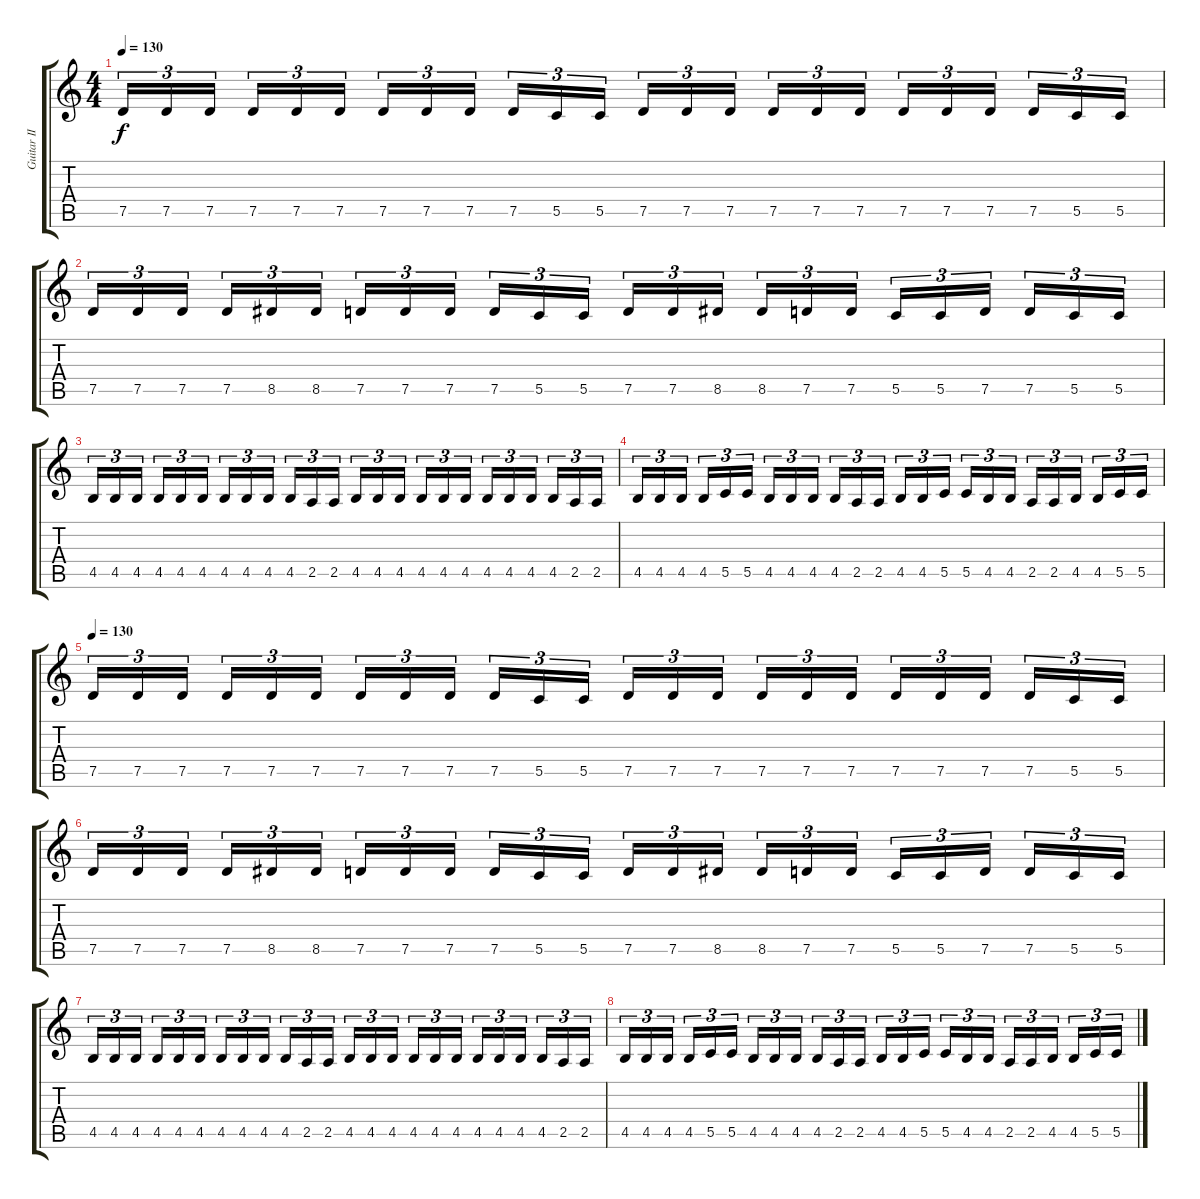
\track ("Guitar II" "Guitar II") {instrument distortionguitar}
\staff {score tabs}
\tuning (D4 A3 F3 C3 G2 D2) {hide}
\ts (4 4)
\tempo 130
\clef g2
\ks c
7.5.16{tu (3 2) dy f} 7.5.16{tu (3 2)} 7.5.16{tu (3 2)} 7.5.16{tu (3 2)} 7.5.16{tu (3 2)} 7.5.16{tu (3 2)} 7.5.16{tu (3 2)} 7.5.16{tu (3 2)} 7.5.16{tu (3 2)} 7.5.16{tu (3 2)} 5.5.16{tu (3 2)} 5.5.16{tu (3 2)} 7.5.16{tu (3 2)} 7.5.16{tu (3 2)} 7.5.16{tu (3 2)} 7.5.16{tu (3 2)} 7.5.16{tu (3 2)} 7.5.16{tu (3 2)} 7.5.16{tu (3 2)} 7.5.16{tu (3 2)} 7.5.16{tu (3 2)} 7.5.16{tu (3 2)} 5.5.16{tu (3 2)} 5.5.16{tu (3 2)} |
7.5.16{tu (3 2)} 7.5.16{tu (3 2)} 7.5.16{tu (3 2)} 7.5.16{tu (3 2)} 8.5.16{tu (3 2)} 8.5.16{tu (3 2)} 7.5.16{tu (3 2)} 7.5.16{tu (3 2)} 7.5.16{tu (3 2)} 7.5.16{tu (3 2)} 5.5.16{tu (3 2)} 5.5.16{tu (3 2)} 7.5.16{tu (3 2)} 7.5.16{tu (3 2)} 8.5.16{tu (3 2)} 8.5.16{tu (3 2)} 7.5.16{tu (3 2)} 7.5.16{tu (3 2)} 5.5.16{tu (3 2)} 5.5.16{tu (3 2)} 7.5.16{tu (3 2)} 7.5.16{tu (3 2)} 5.5.16{tu (3 2)} 5.5.16{tu (3 2)} |
4.5.16{tu (3 2)} 4.5.16{tu (3 2)} 4.5.16{tu (3 2)} 4.5.16{tu (3 2)} 4.5.16{tu (3 2)} 4.5.16{tu (3 2)} 4.5.16{tu (3 2)} 4.5.16{tu (3 2)} 4.5.16{tu (3 2)} 4.5.16{tu (3 2)} 2.5.16{tu (3 2)} 2.5.16{tu (3 2)} 4.5.16{tu (3 2)} 4.5.16{tu (3 2)} 4.5.16{tu (3 2)} 4.5.16{tu (3 2)} 4.5.16{tu (3 2)} 4.5.16{tu (3 2)} 4.5.16{tu (3 2)} 4.5.16{tu (3 2)} 4.5.16{tu (3 2)} 4.5.16{tu (3 2)} 2.5.16{tu (3 2)} 2.5.16{tu (3 2)} |
4.5.16{tu (3 2)} 4.5.16{tu (3 2)} 4.5.16{tu (3 2)} 4.5.16{tu (3 2)} 5.5.16{tu (3 2)} 5.5.16{tu (3 2)} 4.5.16{tu (3 2)} 4.5.16{tu (3 2)} 4.5.16{tu (3 2)} 4.5.16{tu (3 2)} 2.5.16{tu (3 2)} 2.5.16{tu (3 2)} 4.5.16{tu (3 2)} 4.5.16{tu (3 2)} 5.5.16{tu (3 2)} 5.5.16{tu (3 2)} 4.5.16{tu (3 2)} 4.5.16{tu (3 2)} 2.5.16{tu (3 2)} 2.5.16{tu (3 2)} 4.5.16{tu (3 2)} 4.5.16{tu (3 2)} 5.5.16{tu (3 2)} 5.5.16{tu (3 2)} |
\tempo 130
7.5.16{tu (3 2)} 7.5.16{tu (3 2)} 7.5.16{tu (3 2)} 7.5.16{tu (3 2)} 7.5.16{tu (3 2)} 7.5.16{tu (3 2)} 7.5.16{tu (3 2)} 7.5.16{tu (3 2)} 7.5.16{tu (3 2)} 7.5.16{tu (3 2)} 5.5.16{tu (3 2)} 5.5.16{tu (3 2)} 7.5.16{tu (3 2)} 7.5.16{tu (3 2)} 7.5.16{tu (3 2)} 7.5.16{tu (3 2)} 7.5.16{tu (3 2)} 7.5.16{tu (3 2)} 7.5.16{tu (3 2)} 7.5.16{tu (3 2)} 7.5.16{tu (3 2)} 7.5.16{tu (3 2)} 5.5.16{tu (3 2)} 5.5.16{tu (3 2)} |
7.5.16{tu (3 2)} 7.5.16{tu (3 2)} 7.5.16{tu (3 2)} 7.5.16{tu (3 2)} 8.5.16{tu (3 2)} 8.5.16{tu (3 2)} 7.5.16{tu (3 2)} 7.5.16{tu (3 2)} 7.5.16{tu (3 2)} 7.5.16{tu (3 2)} 5.5.16{tu (3 2)} 5.5.16{tu (3 2)} 7.5.16{tu (3 2)} 7.5.16{tu (3 2)} 8.5.16{tu (3 2)} 8.5.16{tu (3 2)} 7.5.16{tu (3 2)} 7.5.16{tu (3 2)} 5.5.16{tu (3 2)} 5.5.16{tu (3 2)} 7.5.16{tu (3 2)} 7.5.16{tu (3 2)} 5.5.16{tu (3 2)} 5.5.16{tu (3 2)} |
4.5.16{tu (3 2)} 4.5.16{tu (3 2)} 4.5.16{tu (3 2)} 4.5.16{tu (3 2)} 4.5.16{tu (3 2)} 4.5.16{tu (3 2)} 4.5.16{tu (3 2)} 4.5.16{tu (3 2)} 4.5.16{tu (3 2)} 4.5.16{tu (3 2)} 2.5.16{tu (3 2)} 2.5.16{tu (3 2)} 4.5.16{tu (3 2)} 4.5.16{tu (3 2)} 4.5.16{tu (3 2)} 4.5.16{tu (3 2)} 4.5.16{tu (3 2)} 4.5.16{tu (3 2)} 4.5.16{tu (3 2)} 4.5.16{tu (3 2)} 4.5.16{tu (3 2)} 4.5.16{tu (3 2)} 2.5.16{tu (3 2)} 2.5.16{tu (3 2)} |
4.5.16{tu (3 2)} 4.5.16{tu (3 2)} 4.5.16{tu (3 2)} 4.5.16{tu (3 2)} 5.5.16{tu (3 2)} 5.5.16{tu (3 2)} 4.5.16{tu (3 2)} 4.5.16{tu (3 2)} 4.5.16{tu (3 2)} 4.5.16{tu (3 2)} 2.5.16{tu (3 2)} 2.5.16{tu (3 2)} 4.5.16{tu (3 2)} 4.5.16{tu (3 2)} 5.5.16{tu (3 2)} 5.5.16{tu (3 2)} 4.5.16{tu (3 2)} 4.5.16{tu (3 2)} 2.5.16{tu (3 2)} 2.5.16{tu (3 2)} 4.5.16{tu (3 2)} 4.5.16{tu (3 2)} 5.5.16{tu (3 2)} 5.5.16{tu (3 2)}
